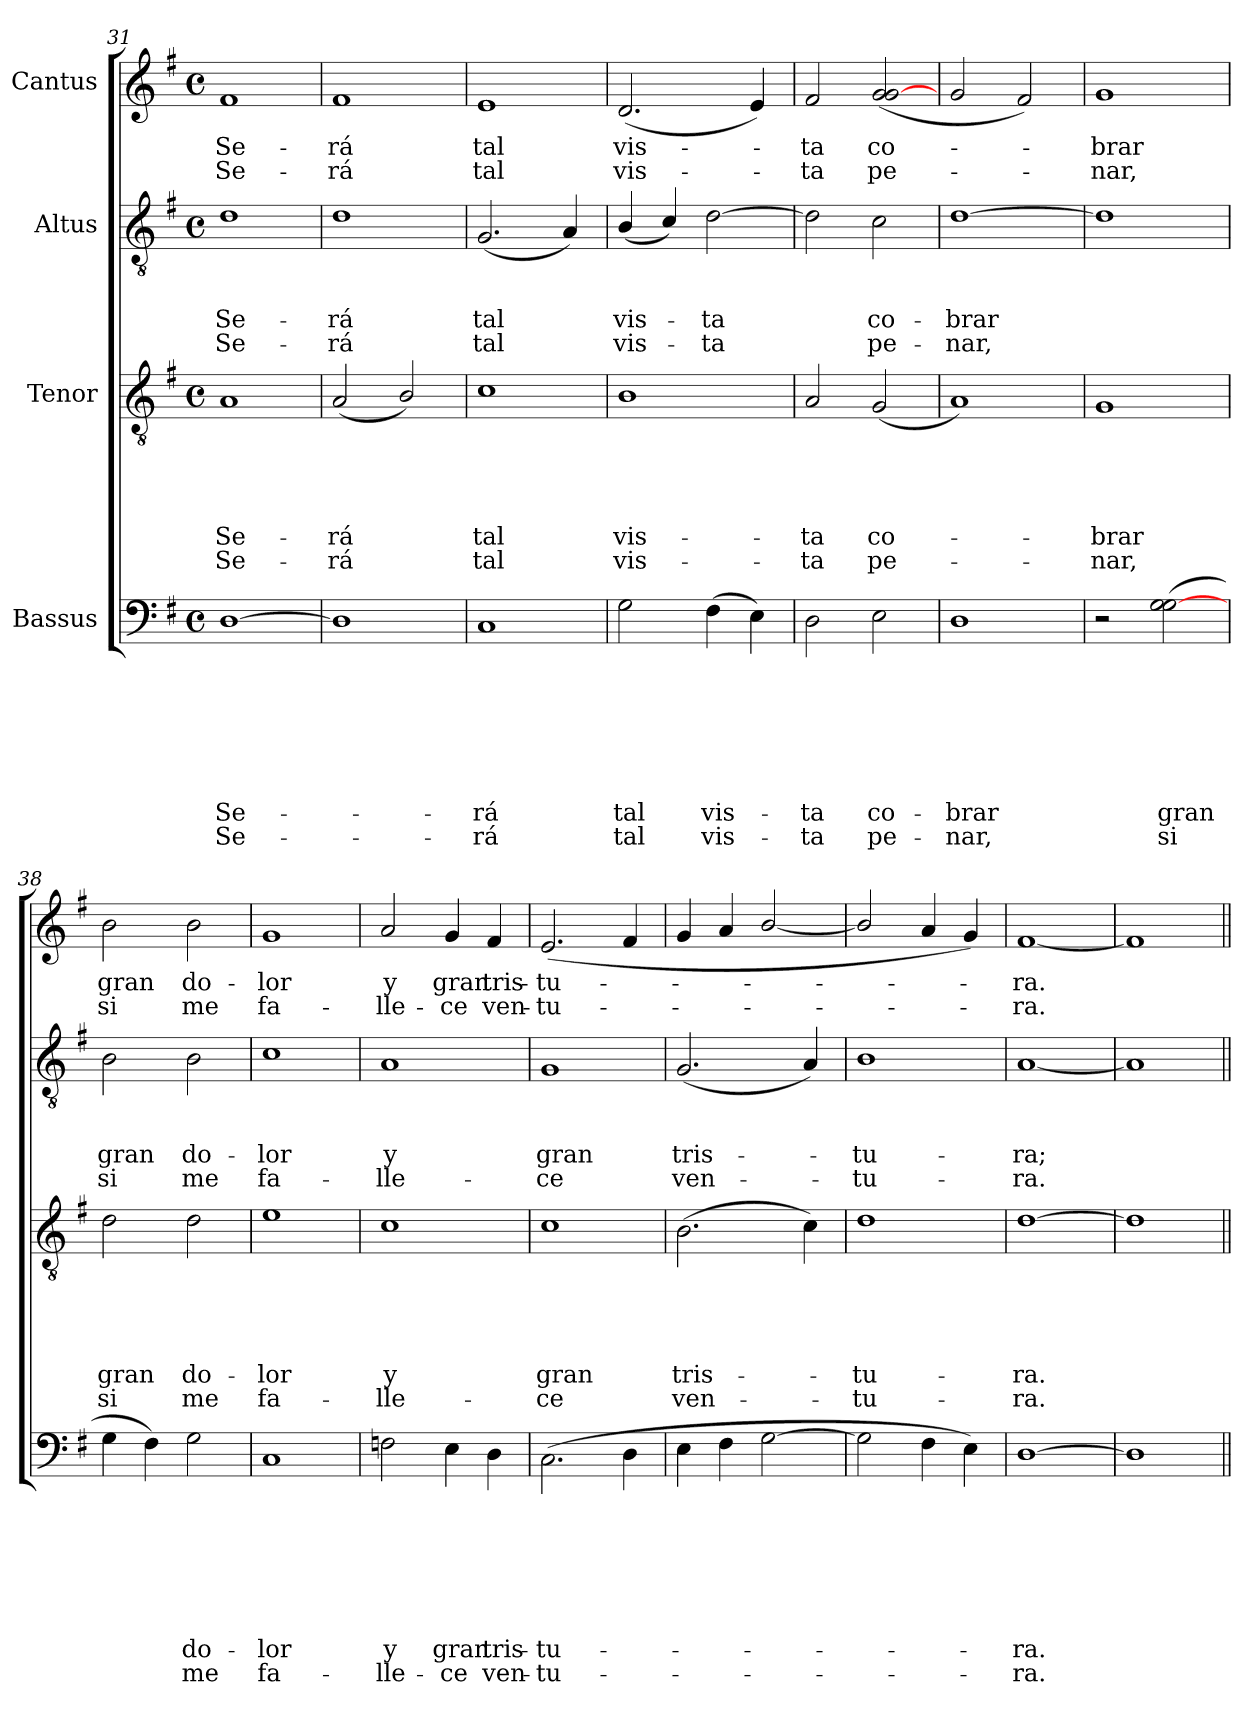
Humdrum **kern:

**kern	**text	**text	**text	**text	**text	**text	**text	**text	**kern	**text	**text	**text	**text	**text	**text	**kern	**text	**text	**text	**text	**kern	**text	**text
*part4	*part4	*part4	*part4	*part4	*part4	*part4	*part4	*part4	*part3	*part3	*part3	*part3	*part3	*part3	*part3	*part2	*part2	*part2	*part2	*part2	*part1	*part1	*part1
*staff4	*staff4	*staff4	*staff4	*staff4	*staff4	*staff4	*staff4	*staff4	*staff3	*staff3	*staff3	*staff3	*staff3	*staff3	*staff3	*staff2	*staff2	*staff2	*staff2	*staff2	*staff1	*staff1	*staff1
*I"Bassus	*	*	*	*	*	*	*	*	*I"Tenor	*	*	*	*	*	*	*I"Altus	*	*	*	*	*I"Cantus	*	*
!!LO:PB:g=z
*clefF4	*	*	*	*	*	*	*	*	*clefGv2	*	*	*	*	*	*	*clefGv2	*	*	*	*	*clefG2	*	*
*k[f#]	*	*	*	*	*	*	*	*	*k[f#]	*	*	*	*	*	*	*k[f#]	*	*	*	*	*k[f#]	*	*
*G:	*	*	*	*	*	*	*	*	*G:	*	*	*	*	*	*	*G:	*	*	*	*	*G:	*	*
*M4/4	*	*	*	*	*	*	*	*	*M4/4	*	*	*	*	*	*	*M4/4	*	*	*	*	*M4/4	*	*
*met(c)	*	*	*	*	*	*	*	*	*met(c)	*	*	*	*	*	*	*met(c)	*	*	*	*	*met(c)	*	*
=31	=31	=31	=31	=31	=31	=31	=31	=31	=31	=31	=31	=31	=31	=31	=31	=31	=31	=31	=31	=31	=31	=31	=31
!	!	!	!	!	!	!	!LO:LY:b	!LO:LY:b	!	!	!	!	!	!LO:LY:b	!LO:LY:b	!	!	!	!LO:LY:b	!LO:LY:b	!	!LO:LY:b	!LO:LY:b
[>1D	.	.	.	.	.	.	Se-	Se-	1A	.	.	.	.	Se-	Se-	1d	.	.	Se-	Se-	1f#	Se-	Se-
=32	=32	=32	=32	=32	=32	=32	=32	=32	=32	=32	=32	=32	=32	=32	=32	=32	=32	=32	=32	=32	=32	=32	=32
!	!	!	!	!	!	!	!	!	!	!	!	!	!	!LO:LY:b	!LO:LY:b	!	!	!	!LO:LY:b	!LO:LY:b	!	!LO:LY:b	!LO:LY:b
1D]	.	.	.	.	.	.	.	.	(<2A/	.	.	.	.	-rá	-rá	1d	.	.	-rá	-rá	1f#	-rá	-rá
.	.	.	.	.	.	.	.	.	2B/)	.	.	.	.	.	.	.	.	.	.	.	.	.	.
=33	=33	=33	=33	=33	=33	=33	=33	=33	=33	=33	=33	=33	=33	=33	=33	=33	=33	=33	=33	=33	=33	=33	=33
!	!	!	!	!	!	!	!LO:LY:b	!LO:LY:b	!	!	!	!	!	!LO:LY:b	!LO:LY:b	!	!	!	!LO:LY:b	!LO:LY:b	!	!LO:LY:b	!LO:LY:b
1C	.	.	.	.	.	.	-rá	-rá	1c	.	.	.	.	tal	tal	(<2.G/	.	.	tal	tal	1e	tal	tal
.	.	.	.	.	.	.	.	.	.	.	.	.	.	.	.	4A/)	.	.	.	.	.	.	.
=34	=34	=34	=34	=34	=34	=34	=34	=34	=34	=34	=34	=34	=34	=34	=34	=34	=34	=34	=34	=34	=34	=34	=34
!	!	!	!	!	!	!	!LO:LY:b	!LO:LY:b	!	!	!	!	!	!LO:LY:b	!LO:LY:b	!	!	!	!LO:LY:b	!LO:LY:b	!	!LO:LY:b	!LO:LY:b
2G\	.	.	.	.	.	.	tal	tal	1B	.	.	.	.	vis-	vis-	(<4B/	.	.	vis-	vis-	(<2.d/	vis-	vis-
.	.	.	.	.	.	.	.	.	.	.	.	.	.	.	.	4c/)	.	.	.	.	.	.	.
!	!	!	!	!	!	!	!LO:LY:b	!LO:LY:b	!	!	!	!	!	!	!	!	!	!	!LO:LY:b	!LO:LY:b	!	!	!
(>4F#\	.	.	.	.	.	.	vis-	vis-	.	.	.	.	.	.	.	[>2d\	.	.	-ta	-ta	.	.	.
4E\)	.	.	.	.	.	.	.	.	.	.	.	.	.	.	.	.	.	.	.	.	4e/)	.	.
=35	=35	=35	=35	=35	=35	=35	=35	=35	=35	=35	=35	=35	=35	=35	=35	=35	=35	=35	=35	=35	=35	=35	=35
!	!	!	!	!	!	!	!LO:LY:b	!LO:LY:b	!	!	!	!	!	!LO:LY:b	!LO:LY:b	!	!	!	!	!	!	!LO:LY:b	!LO:LY:b
2D\	.	.	.	.	.	.	-ta	-ta	2A/	.	.	.	.	-ta	-ta	2d\]	.	.	.	.	2f#/	-ta	-ta
!	!	!	!	!	!	!	!LO:LY:b	!LO:LY:b	!	!	!	!	!	!LO:LY:b	!LO:LY:b	!	!	!	!LO:LY:b	!LO:LY:b	!	!LO:LY:b	!LO:LY:b
2E\	.	.	.	.	.	.	co-	pe-	(<2G/	.	.	.	.	co-	pe-	2c\	.	.	co-	pe-	(<2g/ [<2g/	co-	pe-
=36	=36	=36	=36	=36	=36	=36	=36	=36	=36	=36	=36	=36	=36	=36	=36	=36	=36	=36	=36	=36	=36	=36	=36
!	!	!	!	!	!	!	!LO:LY:b	!LO:LY:b	!	!	!	!	!	!	!	!	!	!	!LO:LY:b	!LO:LY:b	!	!	!
1D	.	.	.	.	.	.	-brar	-nar,	1A)	.	.	.	.	.	.	[>1d	.	.	-brar	-nar,	2g/	.	.
.	.	.	.	.	.	.	.	.	.	.	.	.	.	.	.	.	.	.	.	.	2f#/)	.	.
=37	=37	=37	=37	=37	=37	=37	=37	=37	=37	=37	=37	=37	=37	=37	=37	=37	=37	=37	=37	=37	=37	=37	=37
!	!	!	!	!	!	!	!	!	!	!	!	!	!	!LO:LY:b	!LO:LY:b	!	!	!	!	!	!	!LO:LY:b	!LO:LY:b
2r	.	.	.	.	.	.	.	.	1G	.	.	.	.	-brar	-nar,	1d]	.	.	.	.	1g	-brar	-nar,
!	!	!	!	!	!	!	!LO:LY:b	!LO:LY:b	!	!	!	!	!	!	!	!	!	!	!	!	!	!	!
(>2G\ [>2G\	.	.	.	.	.	.	gran	si	.	.	.	.	.	.	.	.	.	.	.	.	.	.	.
=38	=38	=38	=38	=38	=38	=38	=38	=38	=38	=38	=38	=38	=38	=38	=38	=38	=38	=38	=38	=38	=38	=38	=38
!	!	!	!	!	!	!	!	!	!	!	!	!	!	!LO:LY:b	!LO:LY:b	!	!	!	!LO:LY:b	!LO:LY:b	!	!LO:LY:b	!LO:LY:b
4G\	.	.	.	.	.	.	.	.	2d\	.	.	.	.	gran	si	2B\	.	.	gran	si	2b\	gran	si
4F#\)	.	.	.	.	.	.	.	.	.	.	.	.	.	.	.	.	.	.	.	.	.	.	.
!	!	!	!	!	!	!	!LO:LY:b	!LO:LY:b	!	!	!	!	!	!LO:LY:b	!LO:LY:b	!	!	!	!LO:LY:b	!LO:LY:b	!	!LO:LY:b	!LO:LY:b
2G\	.	.	.	.	.	.	do-	me	2d\	.	.	.	.	do-	me	2B\	.	.	do-	me	2b\	do-	me
=39	=39	=39	=39	=39	=39	=39	=39	=39	=39	=39	=39	=39	=39	=39	=39	=39	=39	=39	=39	=39	=39	=39	=39
!	!	!	!	!	!	!	!LO:LY:b	!LO:LY:b	!	!	!	!	!	!LO:LY:b	!LO:LY:b	!	!	!	!LO:LY:b	!LO:LY:b	!	!LO:LY:b	!LO:LY:b
1C	.	.	.	.	.	.	-lor	fa-	1e	.	.	.	.	-lor	fa-	1c	.	.	-lor	fa-	1g	-lor	fa-
=40	=40	=40	=40	=40	=40	=40	=40	=40	=40	=40	=40	=40	=40	=40	=40	=40	=40	=40	=40	=40	=40	=40	=40
!	!	!	!	!	!	!	!LO:LY:b	!LO:LY:b	!	!	!	!	!	!LO:LY:b	!LO:LY:b	!	!	!	!LO:LY:b	!LO:LY:b	!	!LO:LY:b	!LO:LY:b
2Fn\	.	.	.	.	.	.	y	-lle-	1c	.	.	.	.	y	-lle-	1A	.	.	y	-lle-	2a/	y	-lle-
!	!	!	!	!	!	!	!LO:LY:b	!LO:LY:b	!	!	!	!	!	!	!	!	!	!	!	!	!	!LO:LY:b	!LO:LY:b
4E\	.	.	.	.	.	.	gran	-ce	.	.	.	.	.	.	.	.	.	.	.	.	4g/	gran	-ce
!	!	!	!	!	!	!	!LO:LY:b	!LO:LY:b	!	!	!	!	!	!	!	!	!	!	!	!	!	!LO:LY:b	!LO:LY:b
4D\	.	.	.	.	.	.	tris-	ven-	.	.	.	.	.	.	.	.	.	.	.	.	4f#/	tris-	ven-
!!LO:LB:g=z
=41	=41	=41	=41	=41	=41	=41	=41	=41	=41	=41	=41	=41	=41	=41	=41	=41	=41	=41	=41	=41	=41	=41	=41
!	!	!	!	!	!	!	!LO:LY:b	!LO:LY:b	!	!	!	!	!	!LO:LY:b	!LO:LY:b	!	!	!	!LO:LY:b	!LO:LY:b	!	!LO:LY:b	!LO:LY:b
(>2.C\	.	.	.	.	.	.	-tu-	-tu-	1c	.	.	.	.	gran	-ce	1G	.	.	gran	-ce	(<2.e/	-tu-	-tu-
4D\	.	.	.	.	.	.	.	.	.	.	.	.	.	.	.	.	.	.	.	.	4f#/	.	.
=42	=42	=42	=42	=42	=42	=42	=42	=42	=42	=42	=42	=42	=42	=42	=42	=42	=42	=42	=42	=42	=42	=42	=42
!	!	!	!	!	!	!	!	!	!	!	!	!	!	!LO:LY:b	!LO:LY:b	!	!	!	!LO:LY:b	!LO:LY:b	!	!	!
4E\	.	.	.	.	.	.	.	.	(>2.B\	.	.	.	.	tris-	ven-	(<2.G/	.	.	tris-	ven-	4g/	.	.
4F#\	.	.	.	.	.	.	.	.	.	.	.	.	.	.	.	.	.	.	.	.	4a/	.	.
[>2G\	.	.	.	.	.	.	.	.	.	.	.	.	.	.	.	.	.	.	.	.	[<2b/	.	.
.	.	.	.	.	.	.	.	.	4c\)	.	.	.	.	.	.	4A/)	.	.	.	.	.	.	.
=43	=43	=43	=43	=43	=43	=43	=43	=43	=43	=43	=43	=43	=43	=43	=43	=43	=43	=43	=43	=43	=43	=43	=43
!	!	!	!	!	!	!	!	!	!	!	!	!	!	!LO:LY:b	!LO:LY:b	!	!	!	!LO:LY:b	!LO:LY:b	!	!	!
2G\]	.	.	.	.	.	.	.	.	1d	.	.	.	.	-tu-	-tu-	1B	.	.	-tu-	-tu-	2b/]	.	.
4F#\	.	.	.	.	.	.	.	.	.	.	.	.	.	.	.	.	.	.	.	.	4a/	.	.
4E\)	.	.	.	.	.	.	.	.	.	.	.	.	.	.	.	.	.	.	.	.	4g/)	.	.
=44	=44	=44	=44	=44	=44	=44	=44	=44	=44	=44	=44	=44	=44	=44	=44	=44	=44	=44	=44	=44	=44	=44	=44
!	!	!	!	!	!	!	!LO:LY:b	!LO:LY:b	!	!	!	!	!	!LO:LY:b	!LO:LY:b	!	!	!	!LO:LY:b	!LO:LY:b	!	!LO:LY:b	!LO:LY:b
[>1D	.	.	.	.	.	.	-ra.	-ra.	[<1d	.	.	.	.	-ra.	-ra.	[<1A	.	.	-ra;	-ra.	[<1f#	-ra.	-ra.
=45	=45	=45	=45	=45	=45	=45	=45	=45	=45	=45	=45	=45	=45	=45	=45	=45	=45	=45	=45	=45	=45	=45	=45
1D]	.	.	.	.	.	.	.	.	1d]	.	.	.	.	.	.	1A]	.	.	.	.	1f#]	.	.
=||	=||	=||	=||	=||	=||	=||	=||	=||	=||	=||	=||	=||	=||	=||	=||	=||	=||	=||	=||	=||	=||	=||	=||
*-	*-	*-	*-	*-	*-	*-	*-	*-	*-	*-	*-	*-	*-	*-	*-	*-	*-	*-	*-	*-	*-	*-	*-
